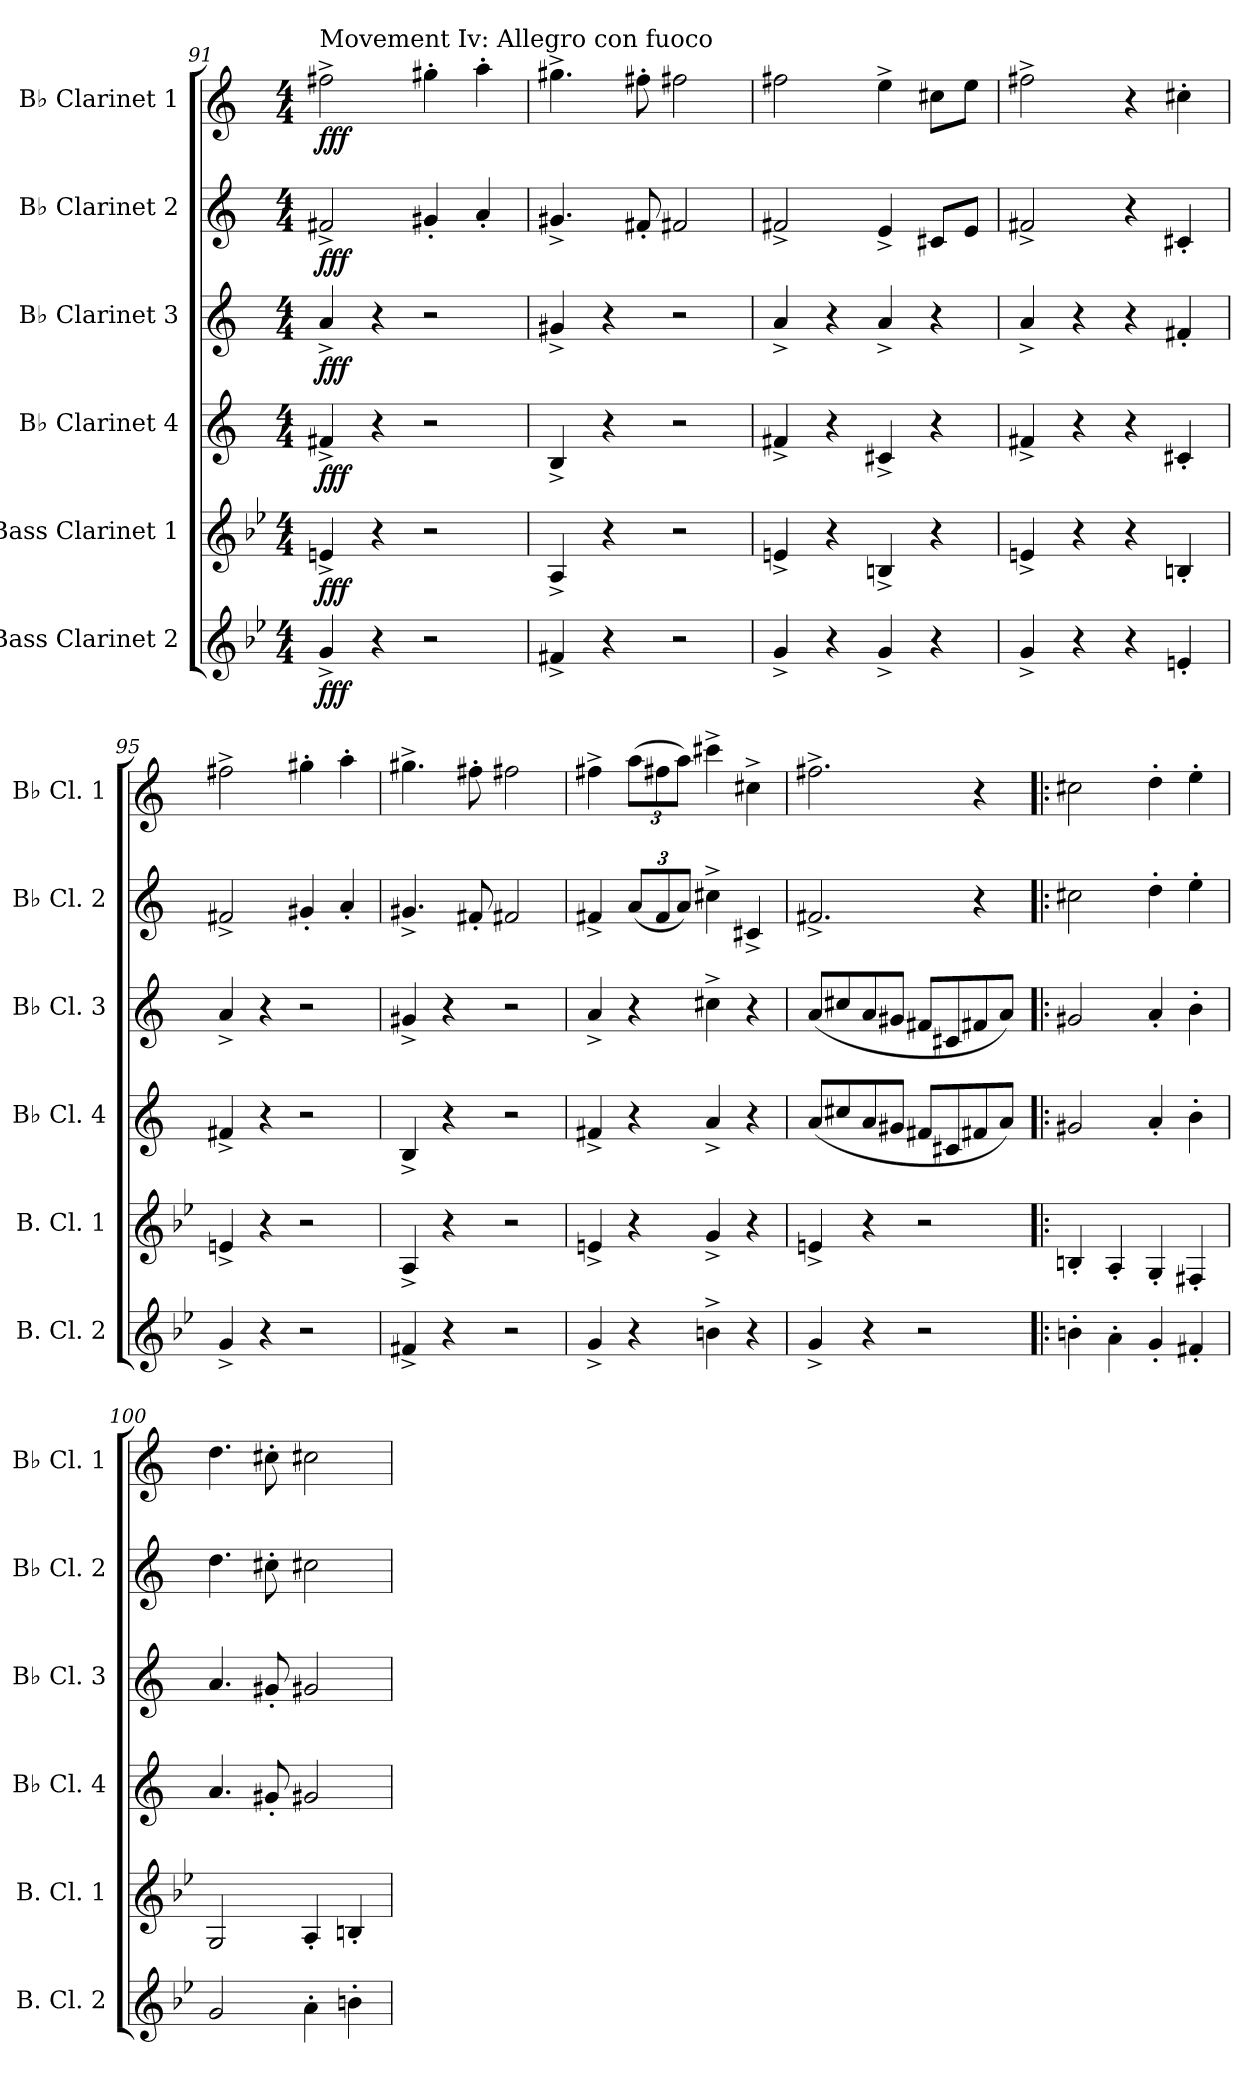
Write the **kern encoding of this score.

**kern	**dynam	**kern	**dynam	**kern	**dynam	**kern	**dynam	**kern	**dynam	**kern	**dynam
*part6	*part6	*part5	*part5	*part4	*part4	*part3	*part3	*part2	*part2	*part1	*part1
*staff6	*staff6	*staff5	*staff5	*staff4	*staff4	*staff3	*staff3	*staff2	*staff2	*staff1	*staff1
*I"Bass Clarinet 2	*	*I"Bass Clarinet 1	*	*I"B♭ Clarinet 4	*	*I"B♭ Clarinet 3	*	*I"B♭ Clarinet 2	*	*I"B♭ Clarinet 1	*
*I'B. Cl. 2	*	*I'B. Cl. 1	*	*I'B♭ Cl. 4	*	*I'B♭ Cl. 3	*	*I'B♭ Cl. 2	*	*I'B♭ Cl. 1	*
!!LO:LB:g=z
*clefG2	*	*clefG2	*	*clefG2	*	*clefG2	*	*clefG2	*	*clefG2	*
*ITrd8c14	*	*ITrd8c14	*	*ITrd1c2	*	*ITrd1c2	*	*ITrd1c2	*	*ITrd1c2	*
*k[b-e-]	*	*k[b-e-]	*	*k[b-e-]	*	*k[b-e-]	*	*k[b-e-]	*	*k[b-e-]	*
*M4/4	*	*M4/4	*	*M4/4	*	*M4/4	*	*M4/4	*	*M4/4	*
*MM165	*	*MM165	*	*MM165	*	*MM165	*	*MM165	*	*MM165	*
=91	=91	=91	=91	=91	=91	=91	=91	=91	=91	=91	=91
!	!	!	!	!	!	!	!	!	!	!LO:TX:a:t=Movement Iv&colon; Allegro con fuoco	!
!	!LO:DY:b	!	!LO:DY:b	!	!LO:DY:b	!	!LO:DY:b	!	!LO:DY:b	!	!LO:DY:b
4G^/	fff	4En^/	fff	4en^/	fff	4g^/	fff	2en^/	fff	2een^\	fff
4r	.	4r	.	4r	.	4r	.	.	.	.	.
2r	.	2r	.	2r	.	2r	.	4f#X'/	.	4ff#X'\	.
.	.	.	.	.	.	.	.	4g'/	.	4gg'\	.
=92	=92	=92	=92	=92	=92	=92	=92	=92	=92	=92	=92
4F#X^/	.	4AA^/	.	4A^/	.	4f#X^/	.	4.f#X^/	.	4.ff#X^\	.
4r	.	4r	.	4r	.	4r	.	.	.	.	.
.	.	.	.	.	.	.	.	8en'/	.	8een'\	.
2r	.	2r	.	2r	.	2r	.	2en/	.	2een\	.
=93	=93	=93	=93	=93	=93	=93	=93	=93	=93	=93	=93
4G^/	.	4En^/	.	4en^/	.	4g^/	.	2en^/	.	2een\	.
4r	.	4r	.	4r	.	4r	.	.	.	.	.
4G^/	.	4BBn^/	.	4Bn^/	.	4g^/	.	4d^/	.	4dd^\	.
4r	.	4r	.	4r	.	4r	.	8Bn/L	.	8bn\L	.
.	.	.	.	.	.	.	.	8d/J	.	8dd\J	.
=94	=94	=94	=94	=94	=94	=94	=94	=94	=94	=94	=94
4G^/	.	4En^/	.	4en^/	.	4g^/	.	2en^/	.	2een^\	.
4r	.	4r	.	4r	.	4r	.	.	.	.	.
4r	.	4r	.	4r	.	4r	.	4r	.	4r	.
4En'/	.	4BBn'/	.	4Bn'/	.	4en'/	.	4Bn'/	.	4bn'\	.
=95	=95	=95	=95	=95	=95	=95	=95	=95	=95	=95	=95
4G^/	.	4En^/	.	4en^/	.	4g^/	.	2en^/	.	2een^\	.
4r	.	4r	.	4r	.	4r	.	.	.	.	.
2r	.	2r	.	2r	.	2r	.	4f#X'/	.	4ff#X'\	.
.	.	.	.	.	.	.	.	4g'/	.	4gg'\	.
=96	=96	=96	=96	=96	=96	=96	=96	=96	=96	=96	=96
4F#X^/	.	4AA^/	.	4A^/	.	4f#X^/	.	4.f#X^/	.	4.ff#X^\	.
4r	.	4r	.	4r	.	4r	.	.	.	.	.
.	.	.	.	.	.	.	.	8en'/	.	8een'\	.
2r	.	2r	.	2r	.	2r	.	2en/	.	2een\	.
!!LO:PB:g=z
=97	=97	=97	=97	=97	=97	=97	=97	=97	=97	=97	=97
4G^/	.	4En^/	.	4en^/	.	4g^/	.	4en^/	.	4een^\	.
*	*	*	*	*	*	*	*	*Xbrackettup	*	*Xbrackettup	*
4r	.	4r	.	4r	.	4r	.	(<12g/L	.	(>12gg\L	.
.	.	.	.	.	.	.	.	12e/	.	12een\	.
.	.	.	.	.	.	.	.	12g/J)	.	12gg\J)	.
4Bn^\	.	4G^/	.	4g^/	.	4bn^\	.	4bn^\	.	4bbn^\	.
4r	.	4r	.	4r	.	4r	.	4Bn^/	.	4bn^\	.
=98	=98	=98	=98	=98	=98	=98	=98	=98	=98	=98	=98
4G^/	.	4En^/	.	(<8g/L	.	(<8g/L	.	2.en^/	.	2.een^\	.
.	.	.	.	8bn/	.	8bn/	.	.	.	.	.
4r	.	4r	.	8g/	.	8g/	.	.	.	.	.
.	.	.	.	8f#X/J	.	8f#X/J	.	.	.	.	.
2r	.	2r	.	8en/L	.	8en/L	.	.	.	.	.
.	.	.	.	8Bn/	.	8Bn/	.	.	.	.	.
.	.	.	.	8en/	.	8en/	.	4r	.	4r	.
.	.	.	.	8g/J)	.	8g/J)	.	.	.	.	.
=99!|:	=99!|:	=99!|:	=99!|:	=99!|:	=99!|:	=99!|:	=99!|:	=99!|:	=99!|:	=99!|:	=99!|:
4Bn'\	.	4BBn'/	.	2f#X/	.	2f#X/	.	2bn\	.	2bn\	.
4A'\	.	4AA'/	.	.	.	.	.	.	.	.	.
4G'/	.	4GG'/	.	4g'/	.	4g'/	.	4cc'\	.	4cc'\	.
4F#X'/	.	4FF#X'/	.	4a'\	.	4a'\	.	4dd'\	.	4dd'\	.
=100	=100	=100	=100	=100	=100	=100	=100	=100	=100	=100	=100
2G/	.	2GG/	.	4.g/	.	4.g/	.	4.cc\	.	4.cc\	.
.	.	.	.	8f#X'/	.	8f#X'/	.	8bn'\	.	8bn'\	.
4A'\	.	4AA'/	.	2f#X/	.	2f#X/	.	2bn\	.	2bn\	.
4Bn'\	.	4BBn'/	.	.	.	.	.	.	.	.	.
=	=	=	=	=	=	=	=	=	=	=	=
*-	*-	*-	*-	*-	*-	*-	*-	*-	*-	*-	*-
